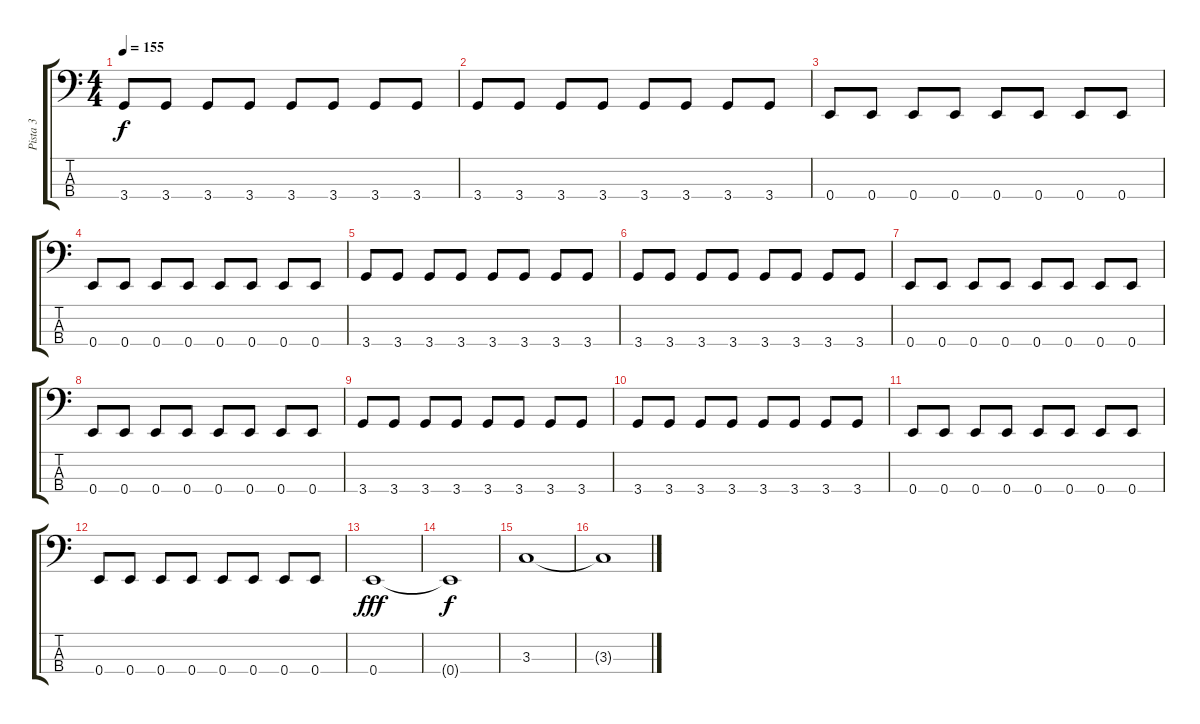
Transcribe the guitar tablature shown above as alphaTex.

\track ("Pista 3" "Pista 3") {instrument electricbassfinger}
\staff {score tabs}
\tuning (G2 D2 A1 E1) {hide}
\ts (4 4)
\tempo 155
\clef f4
\ks c
3.4.8{dy f} 3.4.8 3.4.8 3.4.8 3.4.8 3.4.8 3.4.8 3.4.8 |
3.4.8 3.4.8 3.4.8 3.4.8 3.4.8 3.4.8 3.4.8 3.4.8 |
0.4.8 0.4.8 0.4.8 0.4.8 0.4.8 0.4.8 0.4.8 0.4.8 |
0.4.8 0.4.8 0.4.8 0.4.8 0.4.8 0.4.8 0.4.8 0.4.8 |
3.4.8 3.4.8 3.4.8 3.4.8 3.4.8 3.4.8 3.4.8 3.4.8 |
3.4.8 3.4.8 3.4.8 3.4.8 3.4.8 3.4.8 3.4.8 3.4.8 |
0.4.8 0.4.8 0.4.8 0.4.8 0.4.8 0.4.8 0.4.8 0.4.8 |
0.4.8 0.4.8 0.4.8 0.4.8 0.4.8 0.4.8 0.4.8 0.4.8 |
3.4.8 3.4.8 3.4.8 3.4.8 3.4.8 3.4.8 3.4.8 3.4.8 |
3.4.8 3.4.8 3.4.8 3.4.8 3.4.8 3.4.8 3.4.8 3.4.8 |
0.4.8 0.4.8 0.4.8 0.4.8 0.4.8 0.4.8 0.4.8 0.4.8 |
0.4.8 0.4.8 0.4.8 0.4.8 0.4.8 0.4.8 0.4.8 0.4.8 |
0.4.1{dy fff instrument electricbassfinger} |
0.4{t}.1{dy f} |
3.3.1 |
3.3{t}.1
